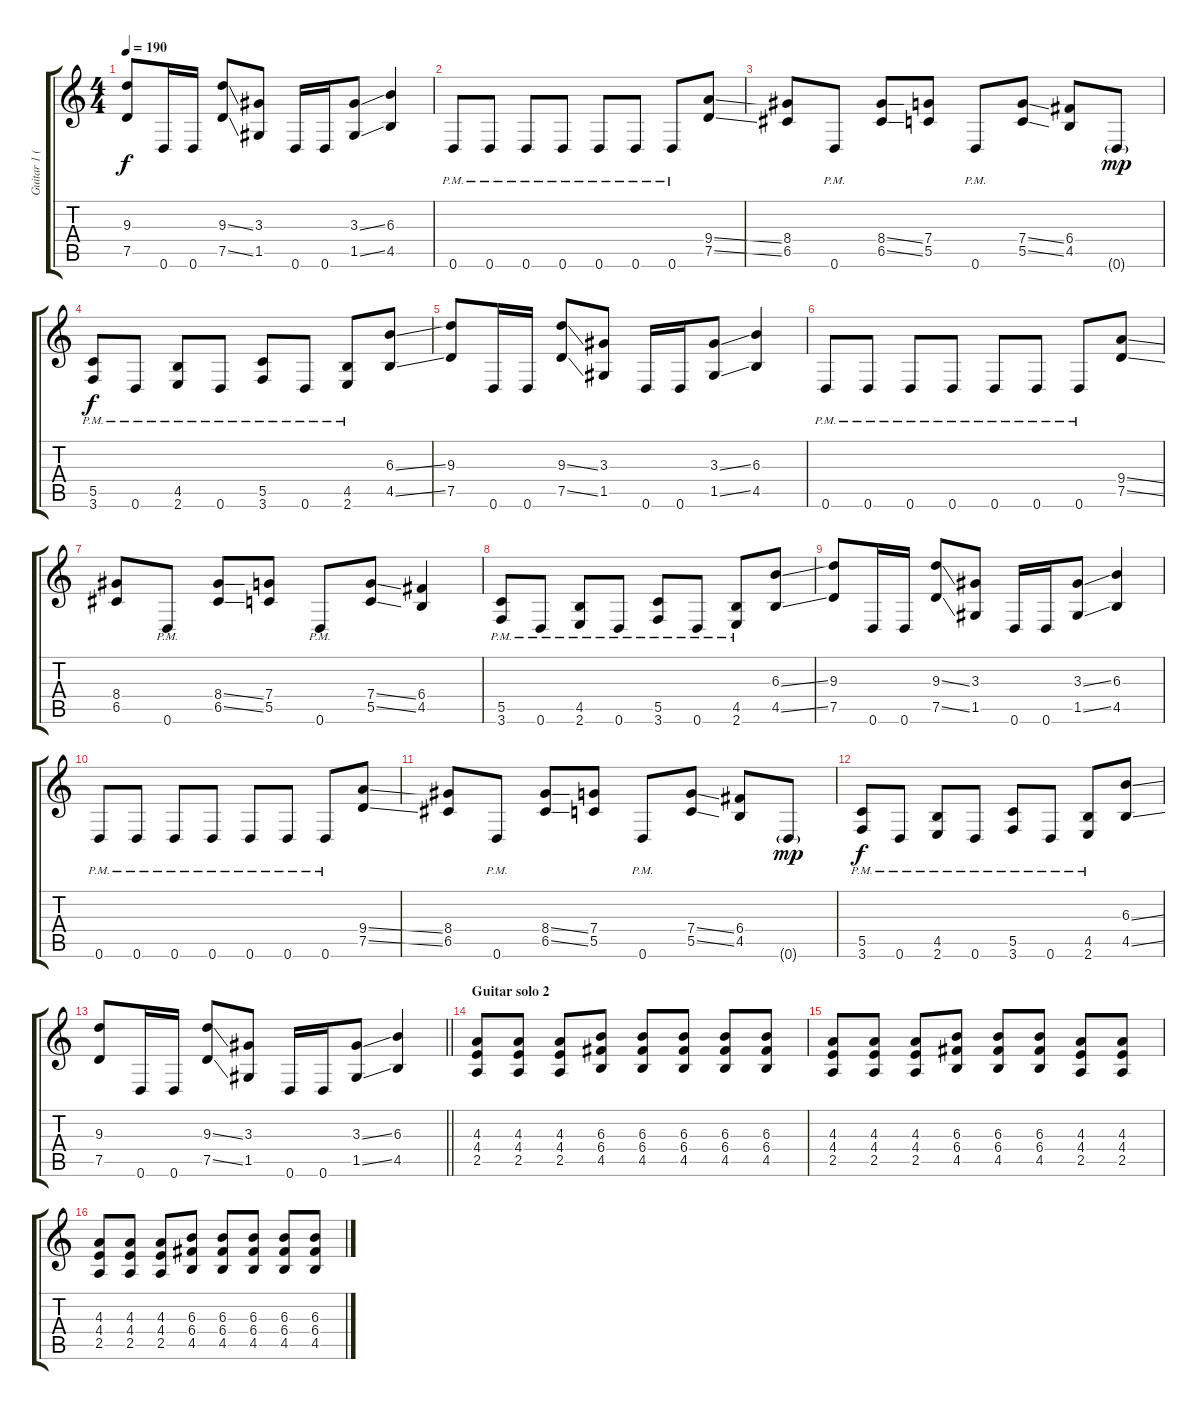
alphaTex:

\track ("Guitar 1 (Rhythm)" "Guitar 1 (") {instrument distortionguitar}
\staff {score tabs}
\tuning (D4 A3 F3 C3 G2 D2) {hide}
\ts (4 4)
\tempo 190
\clef g2
\ks c
(9.3 7.5).8{dy f} 0.6.16 0.6.16 (9.3{ss} 7.5{ss}).8 (3.3 1.5).8 0.6.16 0.6.16 (3.3{ss} 1.5{ss}).8 (6.3 4.5).4 |
0.6{pm}.8 0.6{pm}.8 0.6{pm}.8 0.6{pm}.8 0.6{pm}.8 0.6{pm}.8 0.6{pm}.8 (9.4{ss} 7.5{ss}).8 |
(8.4 6.5).8 0.6{pm}.8 (8.4{ss} 6.5{ss}).8 (7.4 5.5).8 0.6{pm}.8 (7.4{ss} 5.5{ss}).8 (6.4 4.5).8 0.6{g}.8{dy mp} |
(5.5{pm} 3.6{pm}).8{dy f} 0.6{pm}.8 (4.5{pm} 2.6{pm}).8 0.6{pm}.8 (5.5{pm} 3.6{pm}).8 0.6{pm}.8 (4.5{pm} 2.6{pm}).8 (6.3{ss} 4.5{ss}).8 |
(9.3 7.5).8 0.6.16 0.6.16 (9.3{ss} 7.5{ss}).8 (3.3 1.5).8 0.6.16 0.6.16 (3.3{ss} 1.5{ss}).8 (6.3 4.5).4 |
0.6{pm}.8 0.6{pm}.8 0.6{pm}.8 0.6{pm}.8 0.6{pm}.8 0.6{pm}.8 0.6{pm}.8 (9.4{ss} 7.5{ss}).8 |
(8.4 6.5).8 0.6{pm}.8 (8.4{ss} 6.5{ss}).8 (7.4 5.5).8 0.6{pm}.8 (7.4{ss} 5.5{ss}).8 (6.4 4.5).4 |
(5.5{pm} 3.6{pm}).8 0.6{pm}.8 (4.5{pm} 2.6{pm}).8 0.6{pm}.8 (5.5{pm} 3.6{pm}).8 0.6{pm}.8 (4.5{pm} 2.6{pm}).8 (6.3{ss} 4.5{ss}).8 |
(9.3 7.5).8 0.6.16 0.6.16 (9.3{ss} 7.5{ss}).8 (3.3 1.5).8 0.6.16 0.6.16 (3.3{ss} 1.5{ss}).8 (6.3 4.5).4 |
0.6{pm}.8 0.6{pm}.8 0.6{pm}.8 0.6{pm}.8 0.6{pm}.8 0.6{pm}.8 0.6{pm}.8 (9.4{ss} 7.5{ss}).8 |
(8.4 6.5).8 0.6{pm}.8 (8.4{ss} 6.5{ss}).8 (7.4 5.5).8 0.6{pm}.8 (7.4{ss} 5.5{ss}).8 (6.4 4.5).8 0.6{g}.8{dy mp} |
(5.5{pm} 3.6{pm}).8{dy f} 0.6{pm}.8 (4.5{pm} 2.6{pm}).8 0.6{pm}.8 (5.5{pm} 3.6{pm}).8 0.6{pm}.8 (4.5{pm} 2.6{pm}).8 (6.3{ss} 4.5{ss}).8 |
\barLineRight lightlight
(9.3 7.5).8 0.6.16 0.6.16 (9.3{ss} 7.5{ss}).8 (3.3 1.5).8 0.6.16 0.6.16 (3.3{ss} 1.5{ss}).8 (6.3 4.5).4 |
\section ("" "Guitar solo 2")
(4.3 4.4 2.5).8 (4.3 4.4 2.5).8 (4.3 4.4 2.5).8 (6.3 6.4 4.5).8 (6.3 6.4 4.5).8 (6.3 6.4 4.5).8 (6.3 6.4 4.5).8 (6.3 6.4 4.5).8 |
(4.3 4.4 2.5).8 (4.3 4.4 2.5).8 (4.3 4.4 2.5).8 (6.3 6.4 4.5).8 (6.3 6.4 4.5).8 (6.3 6.4 4.5).8 (4.3 4.4 2.5).8 (4.3 4.4 2.5).8 |
(4.3 4.4 2.5).8 (4.3 4.4 2.5).8 (4.3 4.4 2.5).8 (6.3 6.4 4.5).8 (6.3 6.4 4.5).8 (6.3 6.4 4.5).8 (6.3 6.4 4.5).8 (6.3 6.4 4.5).8
